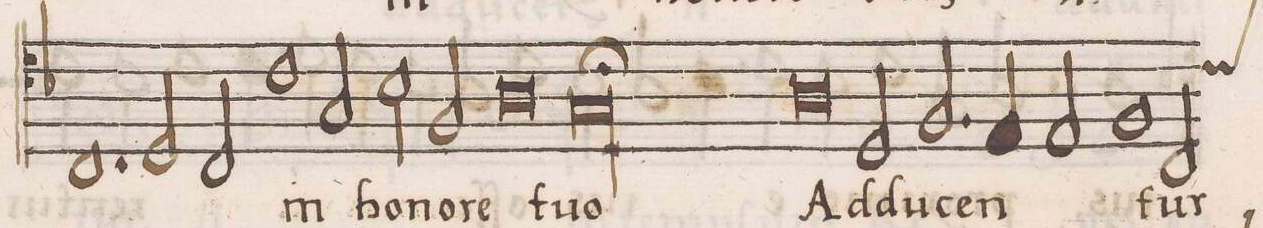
**kern	**text
*I"ALTVS	*
*clefC4	*
*k[b-]	*
*met(C|)	*
*M2/1	*
1.C	tu-
2D/	.
=64-	=64-
2C/	-o
*	*Xij
1c	in
2G/	ho-
=65-	=65-
2B-\	-no-
2F/	-re
0A	tu-
=66-	=66-
1G;l\	-o
=67-	=67-
0A	Ad-
=68-	=68-
2D/	-du-
2.F/	-cen-
4E/	.
2E/	.
=69-	=69-
1F	.
*custos:c	*
2C/	-tur
*	*ij
*-	*-
